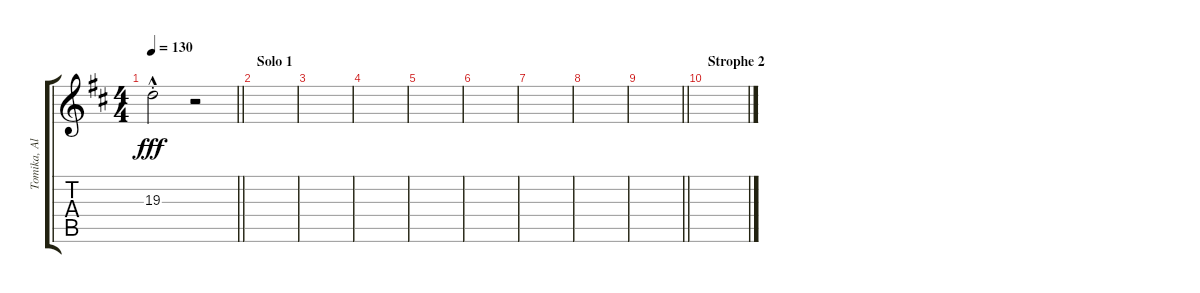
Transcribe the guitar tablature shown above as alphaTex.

\track ("Tomika, Alicia, Martha (Backing Vocals)" "Tomika, Al") {instrument violin}
\staff {score tabs}
\tuning (E4 B3 G3 D3 A2 E2) {hide}
\ts (4 4)
\tempo 130
\clef g2
\barLineRight lightlight
\ks d
19.3{hac st}.2{dy fff} r.2 |
\section ("" "Solo 1")
|
|
|
|
|
|
|
\barLineRight lightlight
|
\section ("" "Strophe 2")
